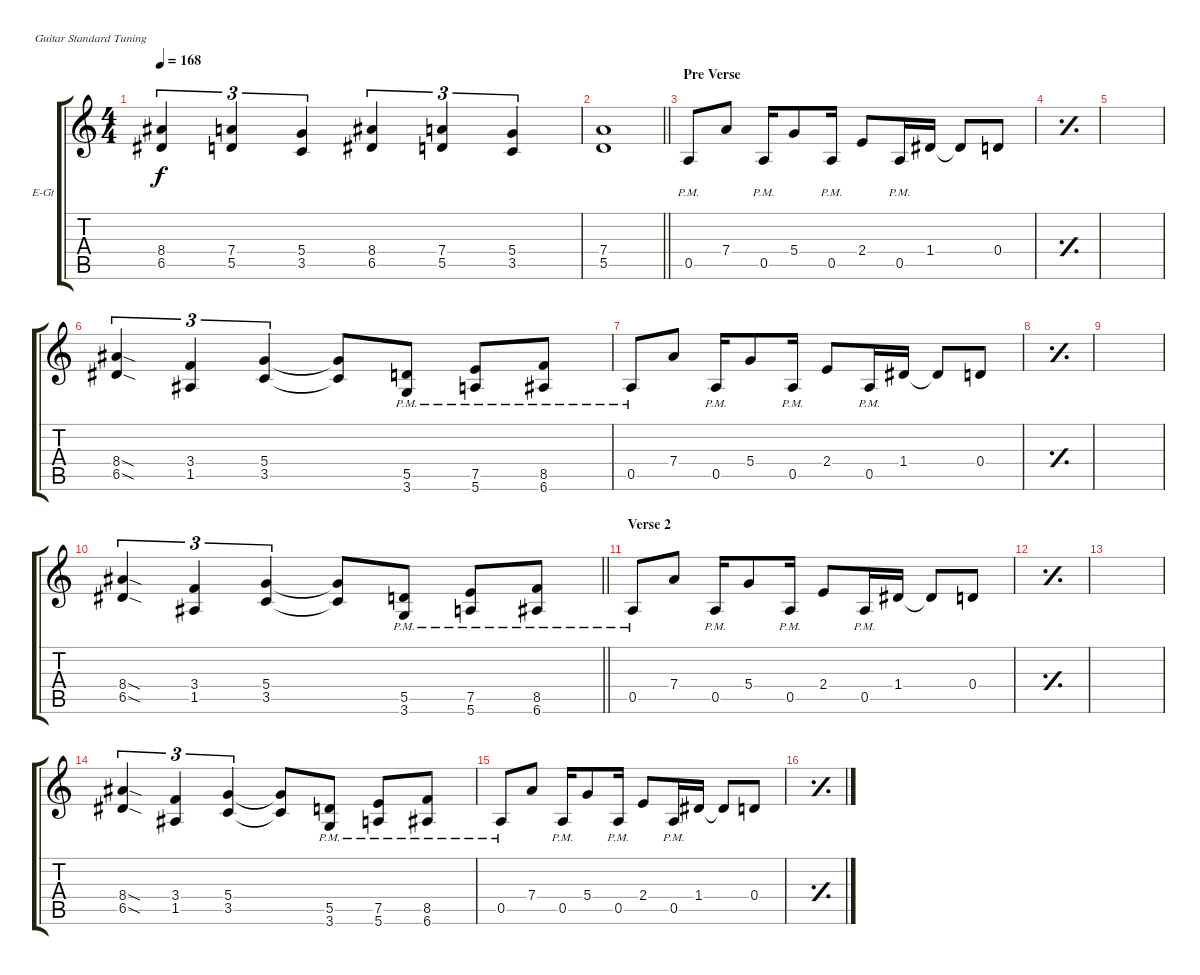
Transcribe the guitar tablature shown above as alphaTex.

\bracketExtendMode groupsimilarinstruments
\firstSystemTrackNameOrientation horizontal
\otherSystemsTrackNameOrientation horizontal
\track ("Guitar I" "E-Gt") {instrument distortionguitar}
\staff {score tabs}
\tuning (E4 B3 G3 D3 A2 E2)
\ts (4 4)
\beaming (8 2 2 2 2)
\tempo 168
\clef g2
\ks c
(8.4 6.5).4{tu (3 2) dy f} (7.4 5.5).4{tu (3 2)} (5.4 3.5).4{tu (3 2)} (8.4 6.5).4{tu (3 2)} (7.4 5.5).4{tu (3 2)} (5.4 3.5).4{tu (3 2)} |
\barLineRight lightlight
(7.4 5.5).1 |
\section ("" "Pre Verse")
0.5{pm}.8 7.4.8 0.5{pm}.16 5.4.8 0.5{pm}.16 2.4.8 0.5{pm}.16 1.4.16 1.4{t}.8 0.4.8 |
\simile simple
|
|
\simile none
(8.4{sod} 6.5{sod}).4{tu (3 2)} (3.4 1.5).4{tu (3 2)} (5.4 3.5).4{tu (3 2)} (5.4{t} 3.5{t}).8 (5.5{pm} 3.6{pm}).8 (7.5{pm} 5.6{pm}).8 (8.5{pm} 6.6{pm}).8 |
0.5{pm}.8 7.4.8 0.5{pm}.16 5.4.8 0.5{pm}.16 2.4.8 0.5{pm}.16 1.4.16 1.4{t}.8 0.4.8 |
\simile simple
|
|
\simile none
\barLineRight lightlight
(8.4{sod} 6.5{sod}).4{tu (3 2)} (3.4 1.5).4{tu (3 2)} (5.4 3.5).4{tu (3 2)} (5.4{t} 3.5{t}).8 (5.5{pm} 3.6{pm}).8 (7.5{pm} 5.6{pm}).8 (8.5{pm} 6.6{pm}).8 |
\section ("" "Verse 2")
0.5{pm}.8 7.4.8 0.5{pm}.16 5.4.8 0.5{pm}.16 2.4.8 0.5{pm}.16 1.4.16 1.4{t}.8 0.4.8 |
\simile simple
|
|
\simile none
(8.4{sod} 6.5{sod}).4{tu (3 2)} (3.4 1.5).4{tu (3 2)} (5.4 3.5).4{tu (3 2)} (5.4{t} 3.5{t}).8 (5.5{pm} 3.6{pm}).8 (7.5{pm} 5.6{pm}).8 (8.5{pm} 6.6{pm}).8 |
0.5{pm}.8 7.4.8 0.5{pm}.16 5.4.8 0.5{pm}.16 2.4.8 0.5{pm}.16 1.4.16 1.4{t}.8 0.4.8 |
\simile simple
